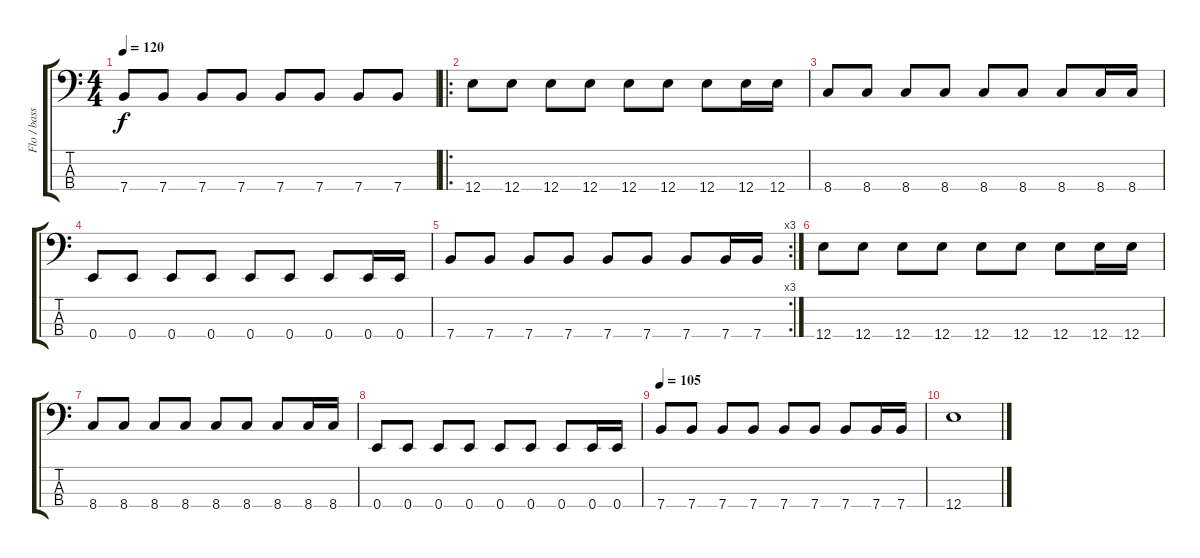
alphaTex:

\track ("Flo / bass" "Flo / bass") {instrument slapbass1}
\staff {score tabs}
\tuning (G2 D2 A1 E1) {hide}
\ts (4 4)
\tempo 120
\clef f4
\ks c
7.4.8{dy f} 7.4.8 7.4.8 7.4.8 7.4.8 7.4.8 7.4.8 7.4.8 |
\ro
12.4.8 12.4.8 12.4.8 12.4.8 12.4.8 12.4.8 12.4.8 12.4.16 12.4.16 |
8.4.8 8.4.8 8.4.8 8.4.8 8.4.8 8.4.8 8.4.8 8.4.16 8.4.16 |
0.4.8 0.4.8 0.4.8 0.4.8 0.4.8 0.4.8 0.4.8 0.4.16 0.4.16 |
\rc 3
7.4.8 7.4.8 7.4.8 7.4.8 7.4.8 7.4.8 7.4.8 7.4.16 7.4.16 |
12.4.8 12.4.8 12.4.8 12.4.8 12.4.8 12.4.8 12.4.8 12.4.16 12.4.16 |
8.4.8 8.4.8 8.4.8 8.4.8 8.4.8 8.4.8 8.4.8 8.4.16 8.4.16 |
0.4.8 0.4.8 0.4.8 0.4.8 0.4.8 0.4.8 0.4.8 0.4.16 0.4.16 |
\tempo 105
7.4.8 7.4.8 7.4.8 7.4.8 7.4.8 7.4.8 7.4.8 7.4.16 7.4.16 |
12.4.1
